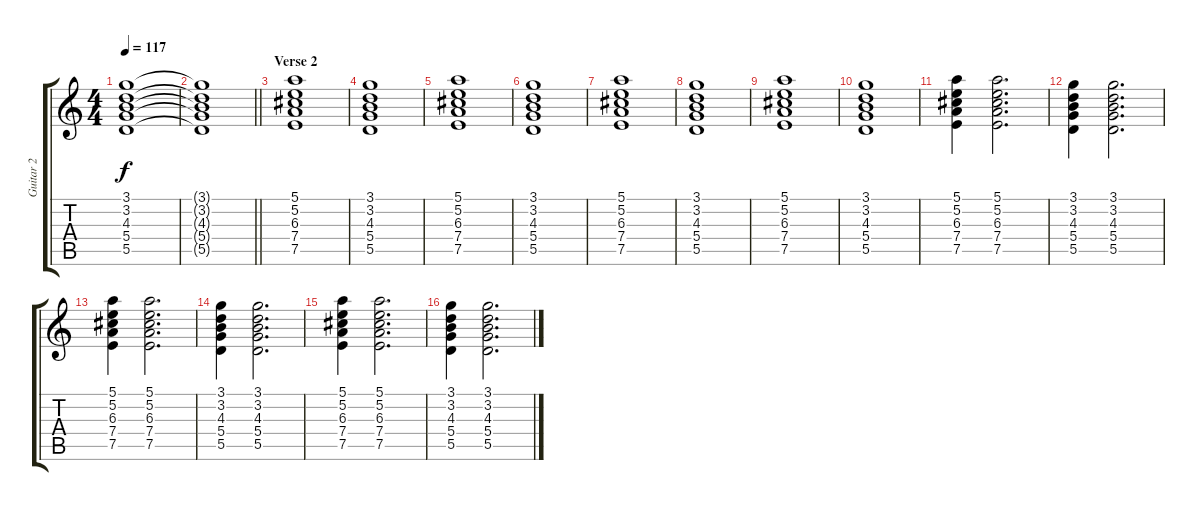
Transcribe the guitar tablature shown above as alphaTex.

\track ("Guitar 2" "Guitar 2") {instrument overdrivenguitar}
\staff {score tabs}
\tuning (E4 B3 G3 D3 A2 E2) {hide}
\ts (4 4)
\tempo 117
\clef g2
\ks c
(3.1{t} 3.2{t} 4.3{t} 5.4{t} 5.5{t}).1{dy f} |
\barLineRight lightlight
(3.1{t} 3.2{t} 4.3{t} 5.4{t} 5.5{t}).1 |
\section ("" "Verse 2")
(5.1 5.2 6.3 7.4 7.5).1 |
(3.1 3.2 4.3 5.4 5.5).1 |
(5.1 5.2 6.3 7.4 7.5).1 |
(3.1 3.2 4.3 5.4 5.5).1 |
(5.1 5.2 6.3 7.4 7.5).1 |
(3.1 3.2 4.3 5.4 5.5).1 |
(5.1 5.2 6.3 7.4 7.5).1 |
(3.1 3.2 4.3 5.4 5.5).1 |
(5.1 5.2 6.3 7.4 7.5).4 (5.1 5.2 6.3 7.4 7.5).2{d} |
(3.1 3.2 4.3 5.4 5.5).4 (3.1 3.2 4.3 5.4 5.5).2{d} |
(5.1 5.2 6.3 7.4 7.5).4 (5.1 5.2 6.3 7.4 7.5).2{d} |
(3.1 3.2 4.3 5.4 5.5).4 (3.1 3.2 4.3 5.4 5.5).2{d} |
(5.1 5.2 6.3 7.4 7.5).4 (5.1 5.2 6.3 7.4 7.5).2{d} |
(3.1 3.2 4.3 5.4 5.5).4 (3.1 3.2 4.3 5.4 5.5).2{d}
